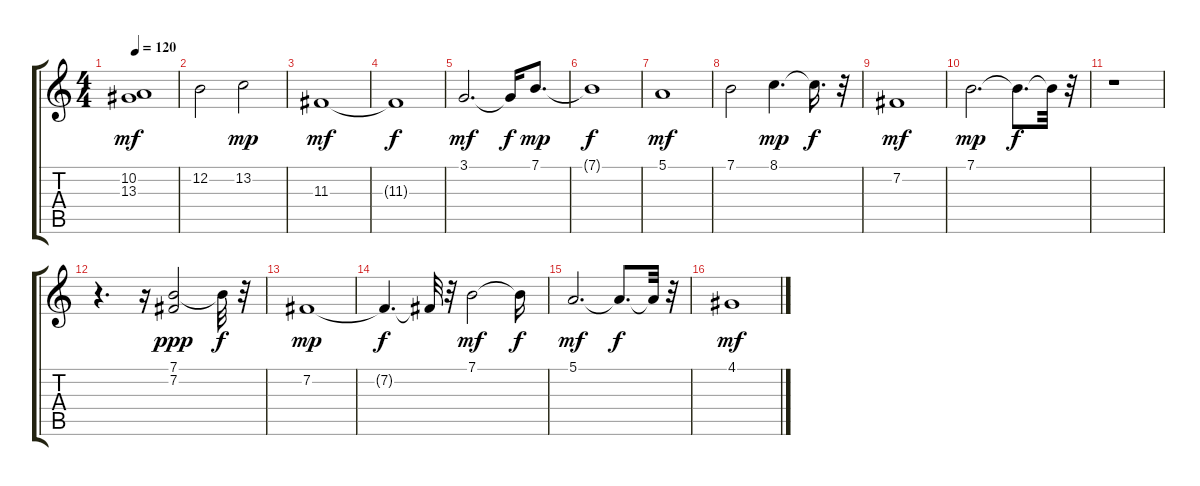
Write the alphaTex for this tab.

\track "" {instrument tremolostrings}
\staff {score tabs}
\tuning (E4 B3 G3 D3 A2 E2) {hide}
\ts (4 4)
\tempo 120
\clef g2
\ks c
(10.2 13.3).1{dy mf} |
12.2.2 13.2.2{dy mp} |
11.3.1{dy mf} |
11.3{t}.1{dy f} |
3.1.2{d dy mf} 3.1{t}.16{dy f} 7.1.8{d dy mp} |
7.1{t}.1{dy f} |
5.1.1{dy mf} |
7.1.2 8.1.4{d dy mp} 8.1{t}.16{d dy f} r.32 |
7.2.1{dy mf} |
7.1.2{d dy mp} 7.1{t}.8{d dy f} 7.1{t}.32 r.32 |
r.1 |
r.4{d} r.16 (7.1 7.2).2{dy ppp} 7.1{t}.32{dy f} r.32 |
7.2.1{dy mp} |
7.2{t}.4{d dy f} 7.2{t}.32 r.32 7.1.2{dy mf} 7.1{t}.16{dy f} |
5.1.2{d dy mf} 5.1{t}.8{d dy f} 5.1{t}.32 r.32 |
4.1.1{dy mf}
